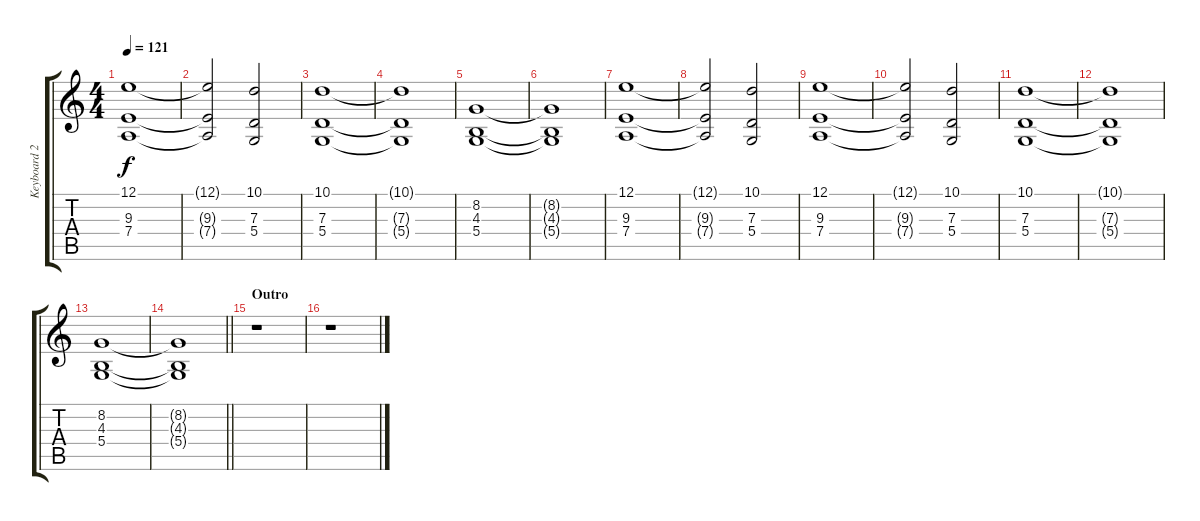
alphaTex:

\track ("Keyboard 2" "Keyboard 2") {instrument stringensemble1}
\staff {score tabs}
\tuning (E4 B3 G3 D3 A2 E2) {hide}
\ts (4 4)
\tempo 121
\clef g2
\ks c
(12.1 9.3 7.4).1{dy f} |
(12.1{t} 9.3{t} 7.4{t}).2 (10.1 7.3 5.4).2 |
(10.1 7.3 5.4).1 |
(10.1{t} 7.3{t} 5.4{t}).1 |
(8.2 4.3 5.4).1 |
(8.2{t} 4.3{t} 5.4{t}).1 |
(12.1 9.3 7.4).1 |
(12.1{t} 9.3{t} 7.4{t}).2 (10.1 7.3 5.4).2 |
(12.1 9.3 7.4).1 |
(12.1{t} 9.3{t} 7.4{t}).2 (10.1 7.3 5.4).2 |
(10.1 7.3 5.4).1 |
(10.1{t} 7.3{t} 5.4{t}).1 |
(8.2 4.3 5.4).1 |
\barLineRight lightlight
(8.2{t} 4.3{t} 5.4{t}).1 |
\section ("" "Outro")
r.1 |
r.1
